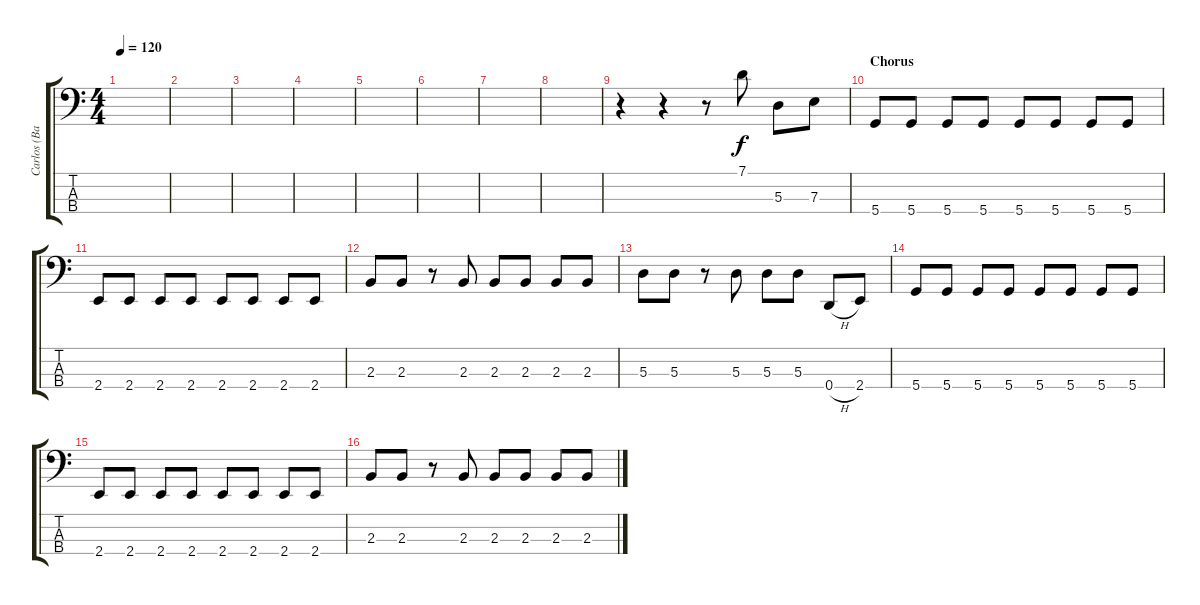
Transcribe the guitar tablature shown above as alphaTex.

\track ("Carlos (Bass)" "Carlos (Ba") {instrument fretlessbass}
\staff {score tabs}
\tuning (G2 D2 A1 D1) {hide}
\ts (4 4)
\tempo 120
\clef f4
\ks c
|
|
|
|
|
|
|
|
r.4 r.4 r.8 7.1.8 5.3.8 7.3.8 |
\section ("" "Chorus")
5.4.8 5.4.8 5.4.8 5.4.8 5.4.8 5.4.8 5.4.8 5.4.8 |
2.4.8 2.4.8 2.4.8 2.4.8 2.4.8 2.4.8 2.4.8 2.4.8 |
2.3.8 2.3.8 r.8 2.3.8 2.3.8 2.3.8 2.3.8 2.3.8 |
5.3.8 5.3.8 r.8 5.3.8 5.3.8 5.3.8 0.4{h}.8 2.4.8 |
5.4.8 5.4.8 5.4.8 5.4.8 5.4.8 5.4.8 5.4.8 5.4.8 |
2.4.8 2.4.8 2.4.8 2.4.8 2.4.8 2.4.8 2.4.8 2.4.8 |
2.3.8 2.3.8 r.8 2.3.8 2.3.8 2.3.8 2.3.8 2.3.8
